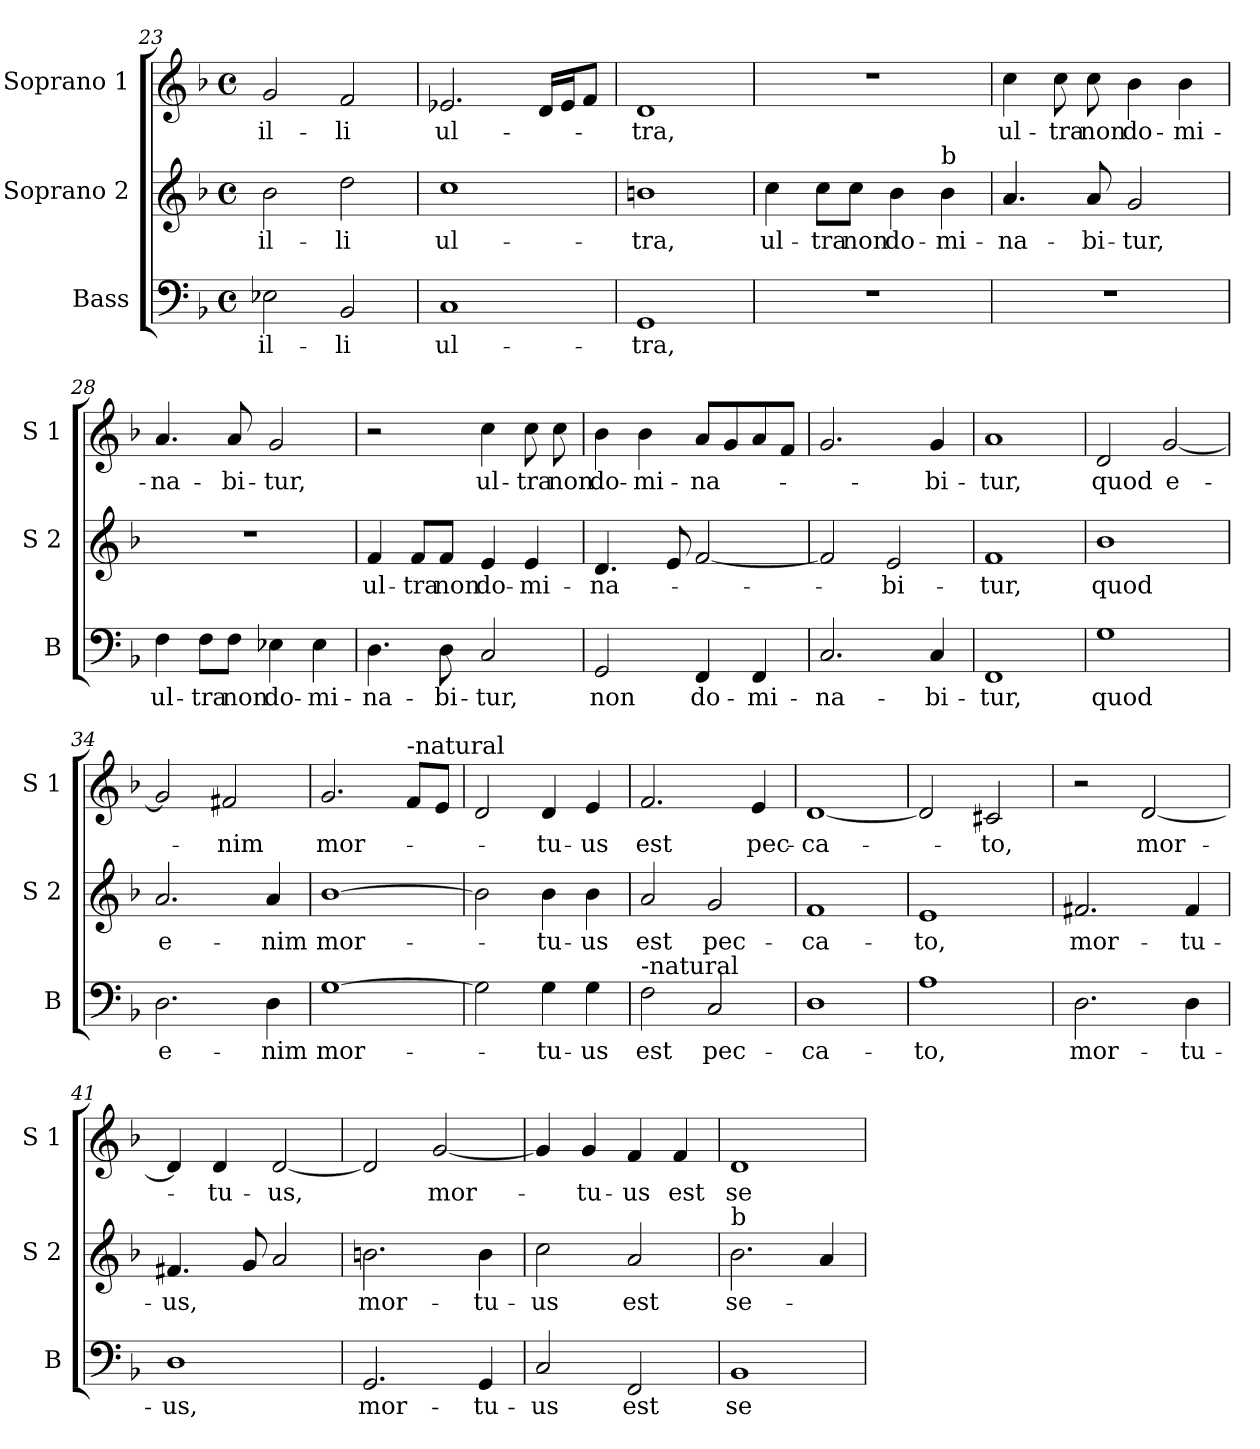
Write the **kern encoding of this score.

**kern	**text	**kern	**text	**kern	**text
*part3	*part3	*part2	*part2	*part1	*part1
*staff3	*staff3	*staff2	*staff2	*staff1	*staff1
*I"Bass	*	*I"Soprano 2	*	*I"Soprano 1	*
*I'B	*	*I'S 2	*	*I'S 1	*
*clefF4	*	*clefG2	*	*clefG2	*
*k[b-]	*	*k[b-]	*	*k[b-]	*
*F:	*	*F:	*	*F:	*
*M4/4	*	*M4/4	*	*M4/4	*
*met(c)	*	*met(c)	*	*met(c)	*
=23	=23	=23	=23	=23	=23
!	!LO:LY:b	!	!LO:LY:b	!	!LO:LY:b
2E-X\	il-	2b-\	il-	2g/	il-
!	!LO:LY:b	!	!LO:LY:b	!	!LO:LY:b
2BB-/	-li	2dd\	-li	2f/	-li
!!LO:LB:g=z
=24	=24	=24	=24	=24	=24
!	!LO:LY:b	!	!LO:LY:b	!	!LO:LY:b
1C	ul-	1cc	ul-	2.e-X/	ul-
.	.	.	.	16d/LL	.
.	.	.	.	16e-/J	.
.	.	.	.	8f/J	.
=25	=25	=25	=25	=25	=25
!	!LO:LY:b	!	!LO:LY:b	!	!LO:LY:b
1GG	-tra,	1bn	-tra,	1d	-tra,
=26	=26	=26	=26	=26	=26
!	!	!	!LO:LY:b	!	!
1r	.	4cc\	ul-	1r	.
!	!	!	!LO:LY:b	!	!
.	.	8cc\L	-tra	.	.
!	!	!	!LO:LY:b	!	!
.	.	8cc\J	non	.	.
!	!	!	!LO:LY:b	!	!
.	.	4b-\	do-	.	.
!	!	!LO:TX:a:t=b	!	!	!
!	!	!	!LO:LY:b	!	!
.	.	4b-\	-mi-	.	.
=27	=27	=27	=27	=27	=27
!	!	!	!LO:LY:b	!	!LO:LY:b
1r	.	4.a/	-na-	4cc\	ul-
!	!	!	!	!	!LO:LY:b
.	.	.	.	8cc\	-tra
!	!	!	!LO:LY:b	!	!LO:LY:b
.	.	8a/	-bi-	8cc\	non
!	!	!	!LO:LY:b	!	!LO:LY:b
.	.	2g/	-tur,	4b-\	do-
!	!	!	!	!	!LO:LY:b
.	.	.	.	4b-\	-mi-
=28	=28	=28	=28	=28	=28
!	!LO:LY:b	!	!	!	!LO:LY:b
4F\	ul-	1r	.	4.a/	-na-
!	!LO:LY:b	!	!	!	!
8F\L	-tra	.	.	.	.
!	!LO:LY:b	!	!	!	!LO:LY:b
8F\J	non	.	.	8a/	-bi-
!	!LO:LY:b	!	!	!	!LO:LY:b
4E-X\	do-	.	.	2g/	-tur,
!	!LO:LY:b	!	!	!	!
4E-\	-mi-	.	.	.	.
=29	=29	=29	=29	=29	=29
!	!LO:LY:b	!	!LO:LY:b	!	!
4.D\	-na-	4f/	ul-	2r	.
!	!	!	!LO:LY:b	!	!
.	.	8f/L	-tra	.	.
!	!LO:LY:b	!	!LO:LY:b	!	!
8D\	-bi-	8f/J	non	.	.
!	!LO:LY:b	!	!LO:LY:b	!	!LO:LY:b
2C/	-tur,	4e/	do-	4cc\	ul-
!	!	!	!LO:LY:b	!	!LO:LY:b
.	.	4e/	-mi-	8cc\	-tra
!	!	!	!	!	!LO:LY:b
.	.	.	.	8cc\	non
!!LO:LB:g=z
=30	=30	=30	=30	=30	=30
!	!LO:LY:b	!	!LO:LY:b	!	!LO:LY:b
2GG/	non	4.d/	-na-	4b-\	do-
!	!	!	!	!	!LO:LY:b
.	.	.	.	4b-\	-mi-
.	.	8e/	.	.	.
!	!LO:LY:b	!	!	!	!LO:LY:b
4FF/	do-	[2f/	.	8a/L	-na-
.	.	.	.	8g/	.
!	!LO:LY:b	!	!	!	!
4FF/	-mi-	.	.	8a/	.
.	.	.	.	8f/J	.
=31	=31	=31	=31	=31	=31
!	!LO:LY:b	!	!	!	!
2.C/	-na-	2f/]	.	2.g/	.
!	!	!	!LO:LY:b	!	!
.	.	2e/	-bi-	.	.
!	!LO:LY:b	!	!	!	!LO:LY:b
4C/	-bi-	.	.	4g/	-bi-
=32	=32	=32	=32	=32	=32
!	!LO:LY:b	!	!LO:LY:b	!	!LO:LY:b
1FF	-tur,	1f	-tur,	1a	-tur,
=33	=33	=33	=33	=33	=33
!	!LO:LY:b	!	!LO:LY:b	!	!LO:LY:b
1G	quod	1b-	quod	2d/	quod
!	!	!	!	!	!LO:LY:b
.	.	.	.	[2g/	e-
=34	=34	=34	=34	=34	=34
!	!LO:LY:b	!	!LO:LY:b	!	!
2.D\	e-	2.a/	e-	2g/]	.
!	!	!	!	!	!LO:LY:b
.	.	.	.	2f#X/	-nim
!	!LO:LY:b	!	!LO:LY:b	!	!
4D\	-nim	4a/	-nim	.	.
=35	=35	=35	=35	=35	=35
!	!LO:LY:b	!	!LO:LY:b	!	!LO:LY:b
[1G	mor-	[1b-	mor-	2.g/	mor-
!	!	!	!	!LO:TX:a:t=-natural	!
.	.	.	.	8f/L	.
.	.	.	.	8e/J	.
!!LO:LB:g=z
=36	=36	=36	=36	=36	=36
2G\]	.	2b-\]	.	2d/	.
!	!LO:LY:b	!	!LO:LY:b	!	!LO:LY:b
4G\	-tu-	4b-\	-tu-	4d/	-tu-
!	!LO:LY:b	!	!LO:LY:b	!	!LO:LY:b
4G\	-us	4b-\	-us	4e/	-us
=37	=37	=37	=37	=37	=37
!LO:TX:a:t=-natural	!	!	!	!	!
!	!LO:LY:b	!	!LO:LY:b	!	!LO:LY:b
2F\	est	2a/	est	2.f/	est
!	!LO:LY:b	!	!LO:LY:b	!	!
2C/	pec-	2g/	pec-	.	.
!	!	!	!	!	!LO:LY:b
.	.	.	.	4e/	pec-
=38	=38	=38	=38	=38	=38
!	!LO:LY:b	!	!LO:LY:b	!	!LO:LY:b
1D	-ca-	1f	-ca-	[1d	-ca-
=39	=39	=39	=39	=39	=39
!	!LO:LY:b	!	!LO:LY:b	!	!
1A	-to,	1e	-to,	2d/]	.
!	!	!	!	!	!LO:LY:b
.	.	.	.	2c#X/	-to,
=40	=40	=40	=40	=40	=40
!	!LO:LY:b	!	!LO:LY:b	!	!
2.D\	mor-	2.f#X/	mor-	2r	.
!	!	!	!	!	!LO:LY:b
.	.	.	.	[2d/	mor-
!	!LO:LY:b	!	!LO:LY:b	!	!
4D\	-tu-	4f#/	-tu-	.	.
=41	=41	=41	=41	=41	=41
!	!LO:LY:b	!	!LO:LY:b	!	!
1D	-us,	4.f#X/	-us,	4d/]	.
!	!	!	!	!	!LO:LY:b
.	.	.	.	4d/	-tu-
.	.	8g/	.	.	.
!	!	!	!	!	!LO:LY:b
.	.	2a/	.	[2d/	-us,
!!LO:PB:g=z
=42	=42	=42	=42	=42	=42
!	!LO:LY:b	!	!LO:LY:b	!	!
2.GG/	mor-	2.bn\	mor-	2d/]	.
!	!	!	!	!	!LO:LY:b
.	.	.	.	[2g/	mor-
!	!LO:LY:b	!	!LO:LY:b	!	!
4GG/	-tu-	4b\	-tu-	.	.
=43	=43	=43	=43	=43	=43
!	!LO:LY:b	!	!LO:LY:b	!	!
2C/	-us	2cc\	-us	4g/]	.
!	!	!	!	!	!LO:LY:b
.	.	.	.	4g/	-tu-
!	!LO:LY:b	!	!LO:LY:b	!	!LO:LY:b
2FF/	est	2a/	est	4f/	-us
!	!	!	!	!	!LO:LY:b
.	.	.	.	4f/	est
=44	=44	=44	=44	=44	=44
!	!	!LO:TX:a:t=b	!	!	!
!	!LO:LY:b	!	!LO:LY:b	!	!LO:LY:b
1BB-	se-	2.b-\	se-	1d	se-
.	.	4a/	.	.	.
=	=	=	=	=	=
*-	*-	*-	*-	*-	*-
